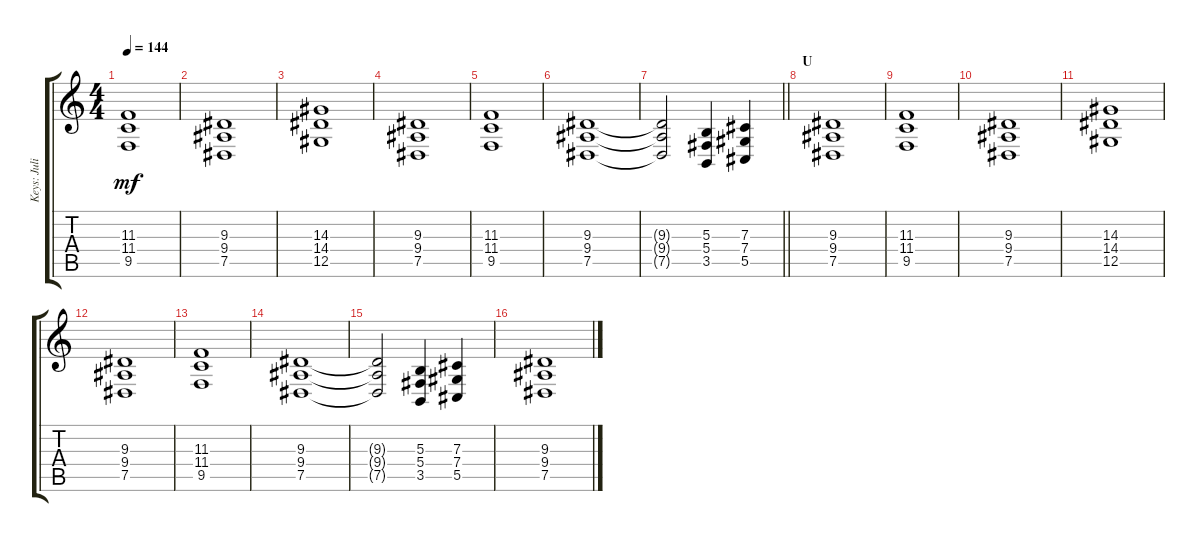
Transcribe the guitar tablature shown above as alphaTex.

\track ("Keys: Julie" "Keys: Juli") {instrument synthstrings1}
\staff {score tabs}
\tuning (Eb4 Bb3 Gb3 Db3 Ab2 Eb2) {hide}
\ts (4 4)
\tempo 144
\clef g2
\ks c
(11.3 11.4 9.5).1{dy mf} |
(9.3 9.4 7.5).1 |
(14.3 14.4 12.5).1 |
(9.3 9.4 7.5).1 |
(11.3 11.4 9.5).1 |
(9.3 9.4 7.5).1 |
\barLineRight lightlight
(9.3{t} 9.4{t} 7.5{t}).2 (5.3 5.4 3.5).4 (7.3 7.4 5.5).4 |
\section ("" "U")
(9.3 9.4 7.5).1 |
(11.3 11.4 9.5).1 |
(9.3 9.4 7.5).1 |
(14.3 14.4 12.5).1 |
(9.3 9.4 7.5).1 |
(11.3 11.4 9.5).1 |
(9.3 9.4 7.5).1 |
(9.3{t} 9.4{t} 7.5{t}).2 (5.3 5.4 3.5).4 (7.3 7.4 5.5).4 |
(9.3 9.4 7.5).1
